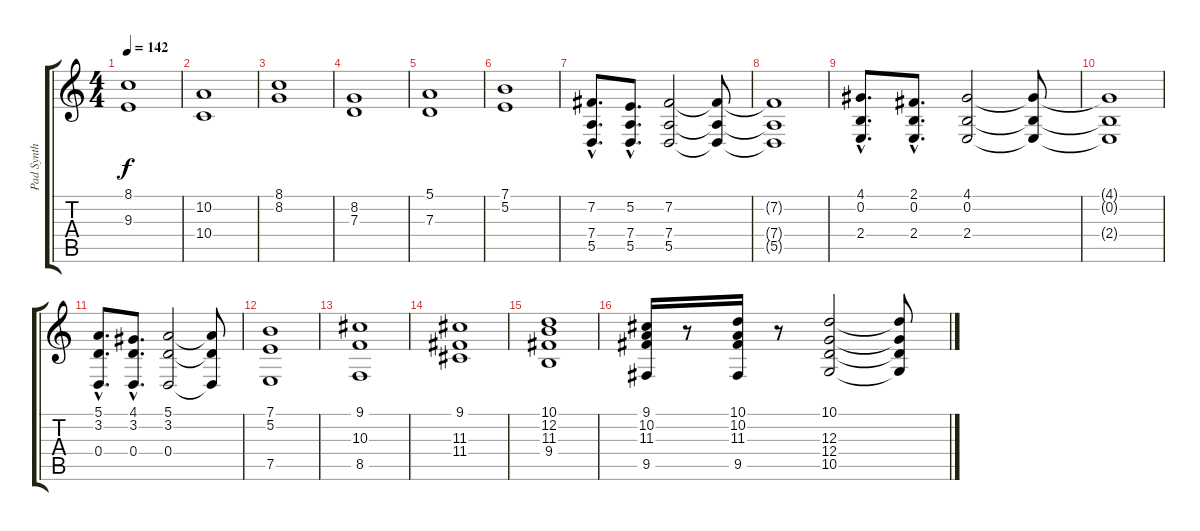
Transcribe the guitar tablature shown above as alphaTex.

\track ("Pad Synth" "Pad Synth") {instrument pad3polysynth}
\staff {score tabs}
\tuning (E4 B3 G3 D3 A2 E2) {hide}
\ts (4 4)
\tempo 142
\clef g2
\ks c
(8.1 9.3).1{dy f} |
(10.2 10.4).1 |
(8.1 8.2).1 |
(8.2 7.3).1 |
(5.1 7.3).1 |
(7.1 5.2).1 |
(7.2{hac} 7.4{hac} 5.5{hac}).8{d} (5.2{hac} 7.4{hac} 5.5{hac}).8{d} (7.2 7.4 5.5).2 (7.2{t} 7.4{t} 5.5{t}).8 |
(7.2{t} 7.4{t} 5.5{t}).1 |
(4.1{hac} 0.2{hac} 2.4{hac}).8{d} (2.1{hac} 0.2{hac} 2.4{hac}).8{d} (4.1 0.2 2.4).2 (4.1{t} 0.2{t} 2.4{t}).8 |
(4.1{t} 0.2{t} 2.4{t}).1 |
(5.1{hac} 3.2{hac} 0.4{hac}).8{d} (4.1{hac} 3.2{hac} 0.4{hac}).8{d} (5.1 3.2 0.4).2 (5.1{t} 3.2{t} 0.4{t}).8 |
(7.1 5.2 7.5).1 |
(9.1 10.3 8.5).1 |
(9.1 11.3 11.4).1 |
(10.1 12.2 11.3 9.4).1 |
(9.1 10.2 11.3 9.5).16 r.8 (10.1 10.2 11.3 9.5).16 r.8 (10.1 12.3 12.4 10.5).2 (10.1{t} 12.3{t} 12.4{t} 10.5{t}).8
